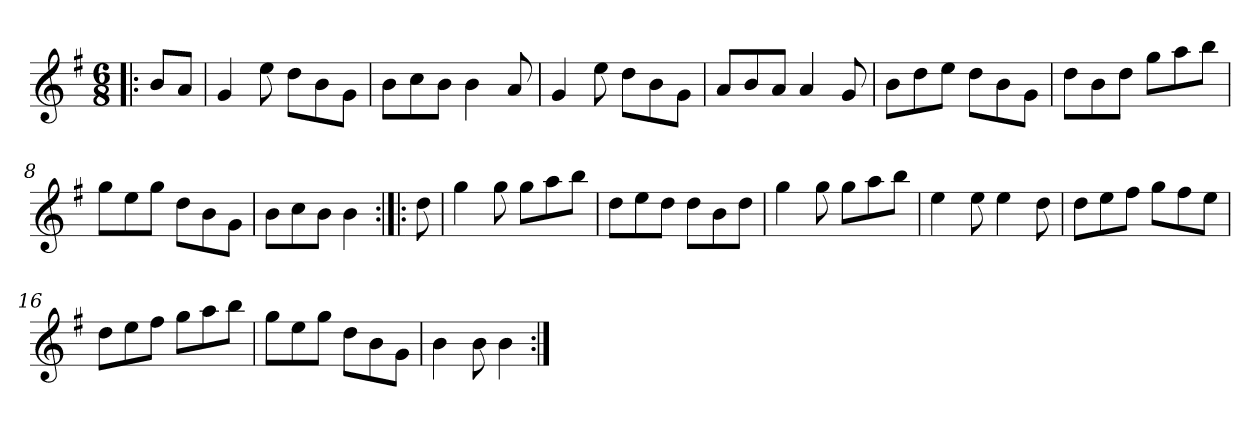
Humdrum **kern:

**kern
*part1
*staff1
*clefG2
*k[f#]
*G:
*M6/8
=1!|:
8b/L
8a/J
=2
4g/
8ee\
8dd\L
8b\
8g\J
=3
8b\L
8cc\
8b\J
4b\
8a/
=4
4g/
8ee\
8dd\L
8b\
8g\J
=5
8a/L
8b/
8a/J
4a/
8g/
=6
8b\L
8dd\
8ee\J
8dd\L
8b\
8g\J
=7
8dd\L
8b\
8dd\J
8gg\L
8aa\
8bb\J
=8
8gg\L
8ee\
8gg\J
8dd\L
8b\
8g\J
!!LO:LB:g=z
=9
8b\L
8cc\
8b\J
4b\
=10:|!|:
8dd\
=11
4gg\
8gg\
8gg\L
8aa\
8bb\J
=12
8dd\L
8ee\
8dd\J
8dd\L
8b\
8dd\J
=13
4gg\
8gg\
8gg\L
8aa\
8bb\J
=14
4ee\
8ee\
4ee\
8dd\
=15
8dd\L
8ee\
8ff#\J
8gg\L
8ff#\
8ee\J
=16
8dd\L
8ee\
8ff#\J
8gg\L
8aa\
8bb\J
!!LO:LB:g=z
=17
8gg\L
8ee\
8gg\J
8dd\L
8b\
8g\J
=18
4b\
8b\
4b\
=:|!
*-
